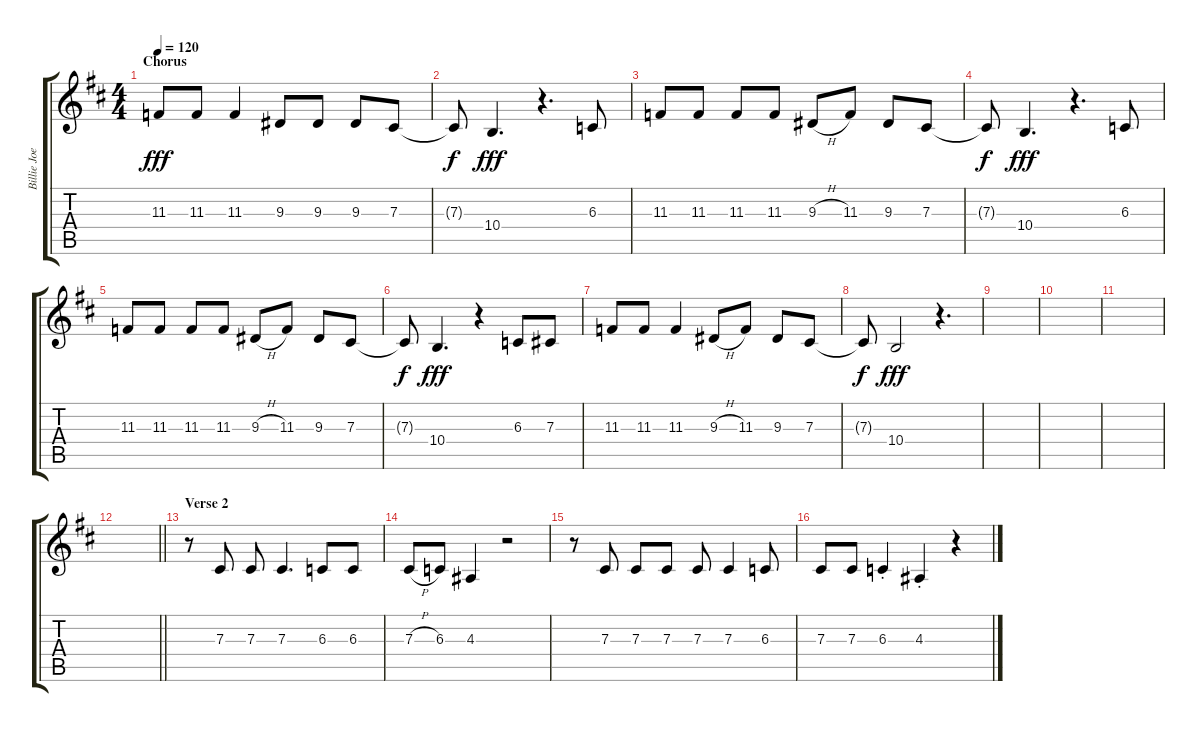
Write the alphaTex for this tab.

\track ("Billie Joe (Vocals)" "Billie Joe") {instrument lead2sawtooth}
\staff {score tabs}
\tuning (Eb4 Bb3 Gb3 Db3 Ab2 Eb2) {hide}
\ts (4 4)
\section ("" "Chorus")
\tempo 120
\clef g2
\ks d
11.3.8{dy fff} 11.3.8 11.3.4 9.3.8 9.3.8 9.3.8 7.3.8 |
7.3{t}.8{dy f} 10.4.4{d dy fff} r.4{d} 6.3.8 |
11.3.8 11.3.8 11.3.8 11.3.8 9.3{h}.8 11.3.8 9.3.8 7.3.8 |
7.3{t}.8{dy f} 10.4.4{d dy fff} r.4{d} 6.3.8 |
11.3.8 11.3.8 11.3.8 11.3.8 9.3{h}.8 11.3.8 9.3.8 7.3.8 |
7.3{t}.8{dy f} 10.4.4{d dy fff} r.4 6.3.8 7.3.8 |
11.3.8 11.3.8 11.3.4 9.3{h}.8 11.3.8 9.3.8 7.3.8 |
7.3{t}.8{dy f} 10.4.2{dy fff} r.4{d} |
|
|
|
\barLineRight lightlight
|
\section ("" "Verse 2")
r.8 7.3.8 7.3.8 7.3.4{d} 6.3.8 6.3.8 |
7.3{h}.8 6.3.8 4.3.4 r.2 |
r.8 7.3.8 7.3.8 7.3.8 7.3.8 7.3.4 6.3.8 |
7.3.8 7.3.8 6.3{st}.4 4.3{st}.4 r.4
